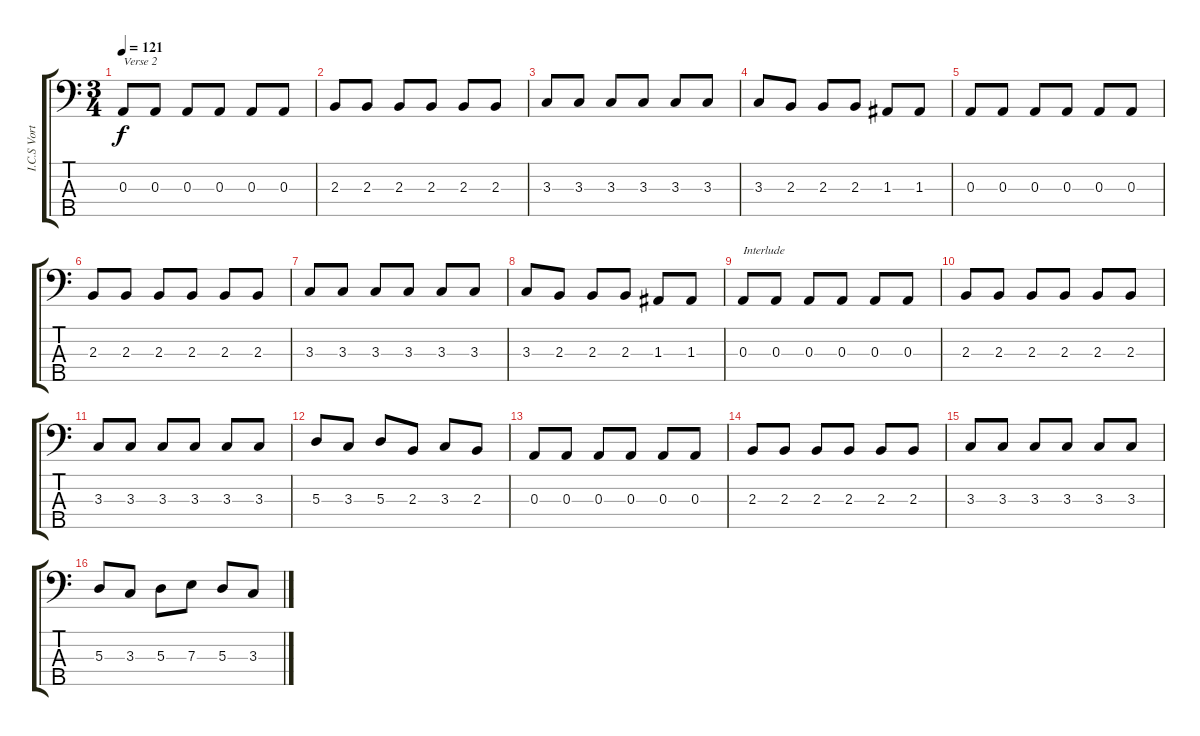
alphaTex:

\track ("I.C.S Vortex" "I.C.S Vort") {instrument electricbassfinger}
\staff {score tabs}
\tuning (G2 D2 A1 E1 B0) {hide}
\ts (3 4)
\tempo 121
\clef f4
\ks c
0.3.8{txt "Verse 2" dy f} 0.3.8 0.3.8 0.3.8 0.3.8 0.3.8 |
2.3.8 2.3.8 2.3.8 2.3.8 2.3.8 2.3.8 |
3.3.8 3.3.8 3.3.8 3.3.8 3.3.8 3.3.8 |
3.3.8 2.3.8 2.3.8 2.3.8 1.3.8 1.3.8 |
0.3.8 0.3.8 0.3.8 0.3.8 0.3.8 0.3.8 |
2.3.8 2.3.8 2.3.8 2.3.8 2.3.8 2.3.8 |
3.3.8 3.3.8 3.3.8 3.3.8 3.3.8 3.3.8 |
3.3.8 2.3.8 2.3.8 2.3.8 1.3.8 1.3.8 |
0.3.8{txt "Interlude"} 0.3.8 0.3.8 0.3.8 0.3.8 0.3.8 |
2.3.8 2.3.8 2.3.8 2.3.8 2.3.8 2.3.8 |
3.3.8 3.3.8 3.3.8 3.3.8 3.3.8 3.3.8 |
5.3.8 3.3.8 5.3.8 2.3.8 3.3.8 2.3.8 |
0.3.8 0.3.8 0.3.8 0.3.8 0.3.8 0.3.8 |
2.3.8 2.3.8 2.3.8 2.3.8 2.3.8 2.3.8 |
3.3.8 3.3.8 3.3.8 3.3.8 3.3.8 3.3.8 |
5.3.8 3.3.8 5.3.8 7.3.8 5.3.8 3.3.8
